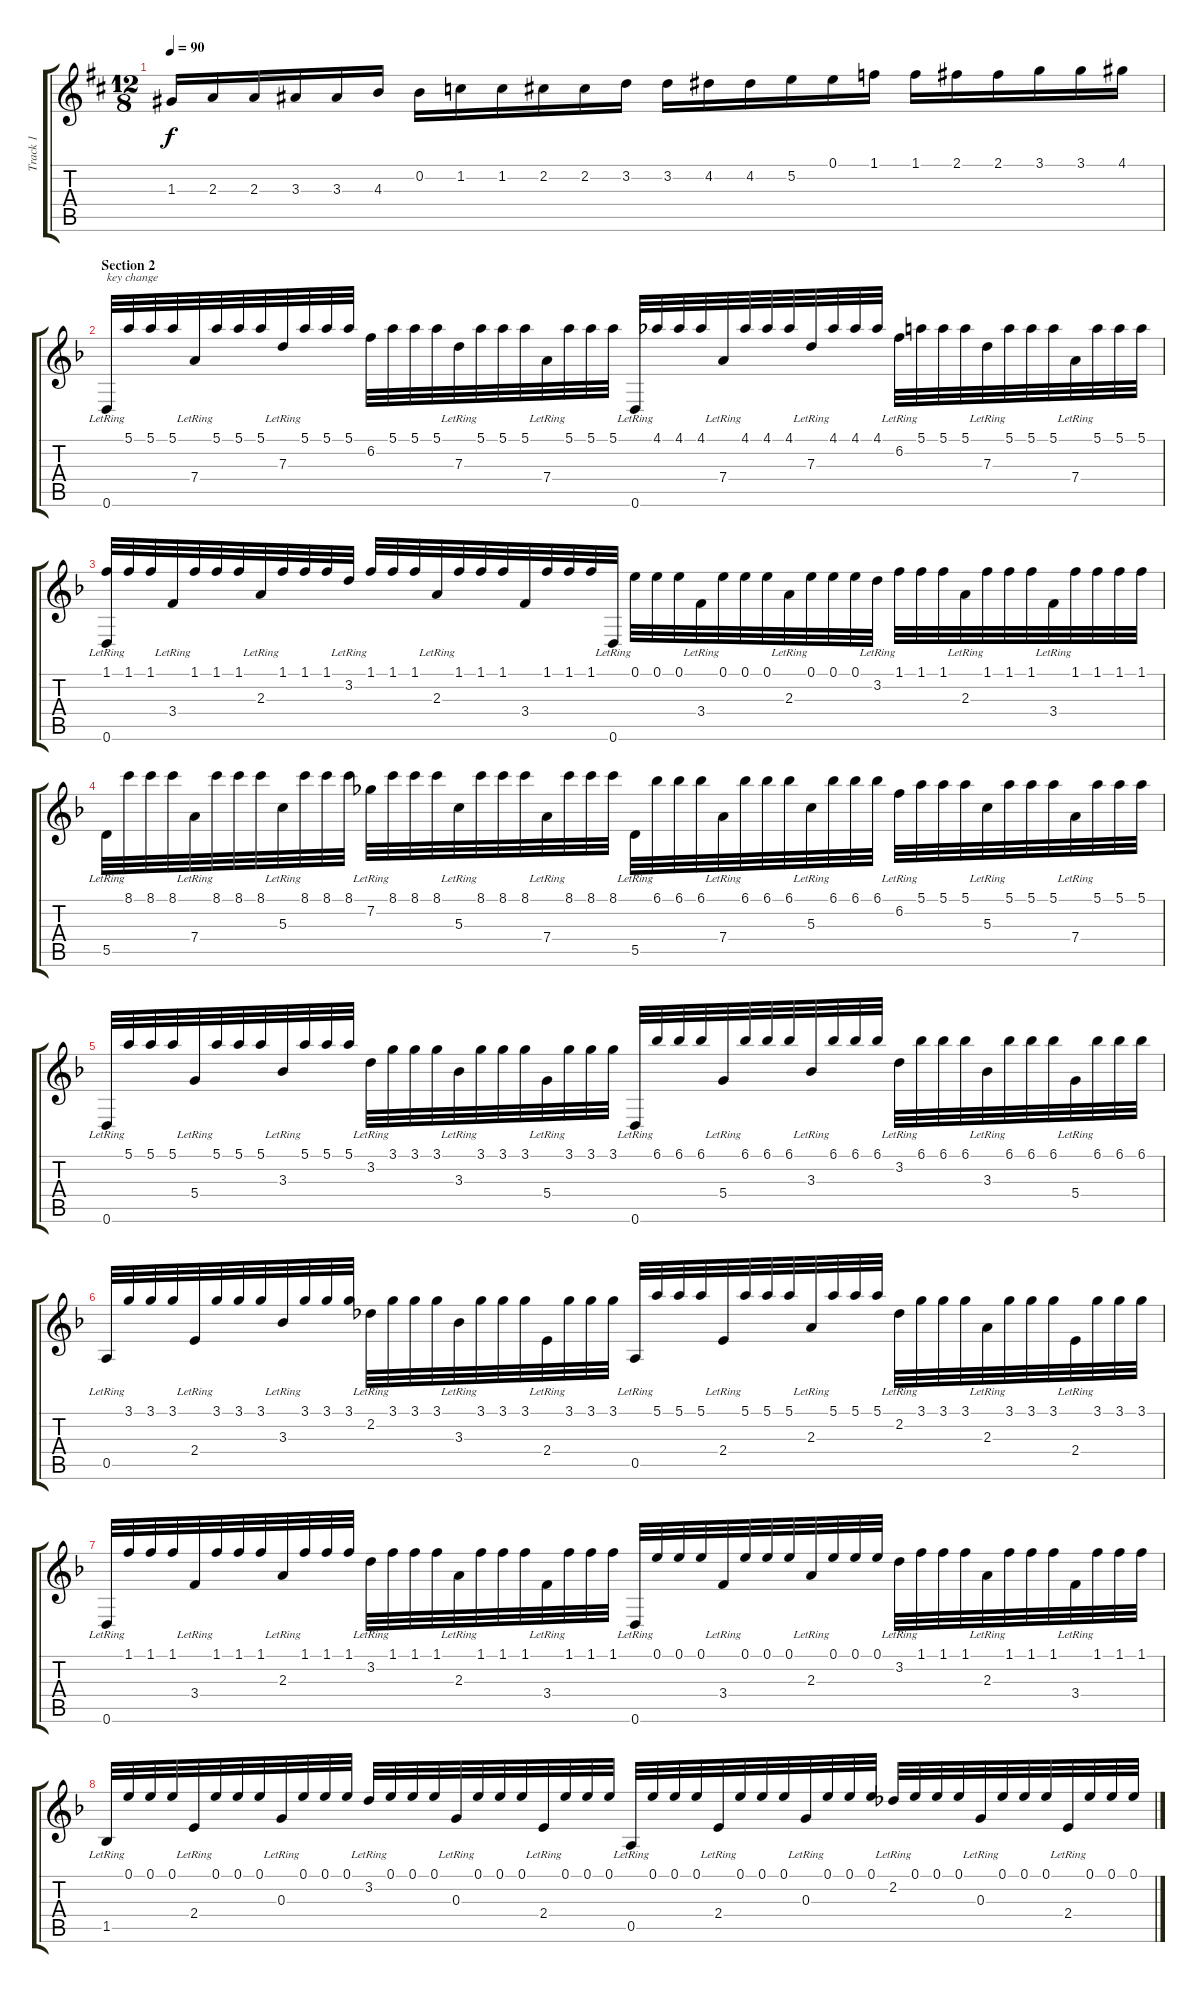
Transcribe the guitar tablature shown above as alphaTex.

\track ("Track 1" "Track 1") {instrument acousticguitarnylon}
\staff {score tabs}
\tuning (E4 B3 G3 D3 A2 D2) {hide}
\ts (12 8)
\tempo 90
\clef g2
\ks bminor
1.3.16{dy f} 2.3.16 2.3.16 3.3.16 3.3.16 4.3.16 0.2.16 1.2.16 1.2.16 2.2.16 2.2.16 3.2.16 3.2.16 4.2.16 4.2.16 5.2.16 0.1.16 1.1.16 1.1.16 2.1.16 2.1.16 3.1.16 3.1.16 4.1.16 |
\section ("" "Section 2")
\ks dminor
0.6{lr}.32{txt "key change"} 5.1.32 5.1.32 5.1.32 7.4{lr}.32 5.1.32 5.1.32 5.1.32 7.3{lr}.32 5.1.32 5.1.32 5.1.32 6.2.32 5.1.32 5.1.32 5.1.32 7.3{lr}.32 5.1.32 5.1.32 5.1.32 7.4{lr}.32 5.1.32 5.1.32 5.1.32 0.6{lr}.32 4.1.32 4.1.32 4.1.32 7.4{lr}.32 4.1.32 4.1.32 4.1.32 7.3{lr}.32 4.1.32 4.1.32 4.1.32 6.2{lr}.32 5.1.32 5.1.32 5.1.32 7.3{lr}.32 5.1.32 5.1.32 5.1.32 7.4{lr}.32 5.1.32 5.1.32 5.1.32 |
(1.1 0.6{lr}).32 1.1.32 1.1.32 3.4{lr}.32 1.1.32 1.1.32 1.1.32 2.3{lr}.32 1.1.32 1.1.32 1.1.32 3.2{lr}.32 1.1.32 1.1.32 1.1.32 2.3{lr}.32 1.1.32 1.1.32 1.1.32 3.4.32 1.1.32 1.1.32 1.1.32 0.6{lr}.32 0.1.32 0.1.32 0.1.32 3.4{lr}.32 0.1.32 0.1.32 0.1.32 2.3{lr}.32 0.1.32 0.1.32 0.1.32 3.2{lr}.32 1.1.32 1.1.32 1.1.32 2.3{lr}.32 1.1.32 1.1.32 1.1.32 3.4{lr}.32 1.1.32 1.1.32 1.1.32 1.1.32 |
5.5{lr}.32 8.1.32 8.1.32 8.1.32 7.4{lr}.32 8.1.32 8.1.32 8.1.32 5.3{lr}.32 8.1.32 8.1.32 8.1.32 7.2{lr}.32 8.1.32 8.1.32 8.1.32 5.3{lr}.32 8.1.32 8.1.32 8.1.32 7.4{lr}.32 8.1.32 8.1.32 8.1.32 5.5{lr}.32 6.1.32 6.1.32 6.1.32 7.4{lr}.32 6.1.32 6.1.32 6.1.32 5.3{lr}.32 6.1.32 6.1.32 6.1.32 6.2{lr}.32 5.1.32 5.1.32 5.1.32 5.3{lr}.32 5.1.32 5.1.32 5.1.32 7.4{lr}.32 5.1.32 5.1.32 5.1.32 |
0.6{lr}.32 5.1.32 5.1.32 5.1.32 5.4{lr}.32 5.1.32 5.1.32 5.1.32 3.3{lr}.32 5.1.32 5.1.32 5.1.32 3.2{lr}.32 3.1.32 3.1.32 3.1.32 3.3{lr}.32 3.1.32 3.1.32 3.1.32 5.4{lr}.32 3.1.32 3.1.32 3.1.32 0.6{lr}.32 6.1.32 6.1.32 6.1.32 5.4{lr}.32 6.1.32 6.1.32 6.1.32 3.3{lr}.32 6.1.32 6.1.32 6.1.32 3.2{lr}.32 6.1.32 6.1.32 6.1.32 3.3{lr}.32 6.1.32 6.1.32 6.1.32 5.4{lr}.32 6.1.32 6.1.32 6.1.32 |
0.5{lr}.32 3.1.32 3.1.32 3.1.32 2.4{lr}.32 3.1.32 3.1.32 3.1.32 3.3{lr}.32 3.1.32 3.1.32 3.1.32 2.2{lr}.32 3.1.32 3.1.32 3.1.32 3.3{lr}.32 3.1.32 3.1.32 3.1.32 2.4{lr}.32 3.1.32 3.1.32 3.1.32 0.5{lr}.32 5.1.32 5.1.32 5.1.32 2.4{lr}.32 5.1.32 5.1.32 5.1.32 2.3{lr}.32 5.1.32 5.1.32 5.1.32 2.2{lr}.32 3.1.32 3.1.32 3.1.32 2.3{lr}.32 3.1.32 3.1.32 3.1.32 2.4{lr}.32 3.1.32 3.1.32 3.1.32 |
0.6{lr}.32 1.1.32 1.1.32 1.1.32 3.4{lr}.32 1.1.32 1.1.32 1.1.32 2.3{lr}.32 1.1.32 1.1.32 1.1.32 3.2{lr}.32 1.1.32 1.1.32 1.1.32 2.3{lr}.32 1.1.32 1.1.32 1.1.32 3.4{lr}.32 1.1.32 1.1.32 1.1.32 0.6{lr}.32 0.1.32 0.1.32 0.1.32 3.4{lr}.32 0.1.32 0.1.32 0.1.32 2.3{lr}.32 0.1.32 0.1.32 0.1.32 3.2{lr}.32 1.1.32 1.1.32 1.1.32 2.3{lr}.32 1.1.32 1.1.32 1.1.32 3.4{lr}.32 1.1.32 1.1.32 1.1.32 |
1.5{lr}.32 0.1.32 0.1.32 0.1.32 2.4{lr}.32 0.1.32 0.1.32 0.1.32 0.3{lr}.32 0.1.32 0.1.32 0.1.32 3.2{lr}.32 0.1.32 0.1.32 0.1.32 0.3{lr}.32 0.1.32 0.1.32 0.1.32 2.4{lr}.32 0.1.32 0.1.32 0.1.32 0.5{lr}.32 0.1.32 0.1.32 0.1.32 2.4{lr}.32 0.1.32 0.1.32 0.1.32 0.3{lr}.32 0.1.32 0.1.32 0.1.32 2.2{lr}.32 0.1.32 0.1.32 0.1.32 0.3{lr}.32 0.1.32 0.1.32 0.1.32 2.4{lr}.32 0.1.32 0.1.32 0.1.32
